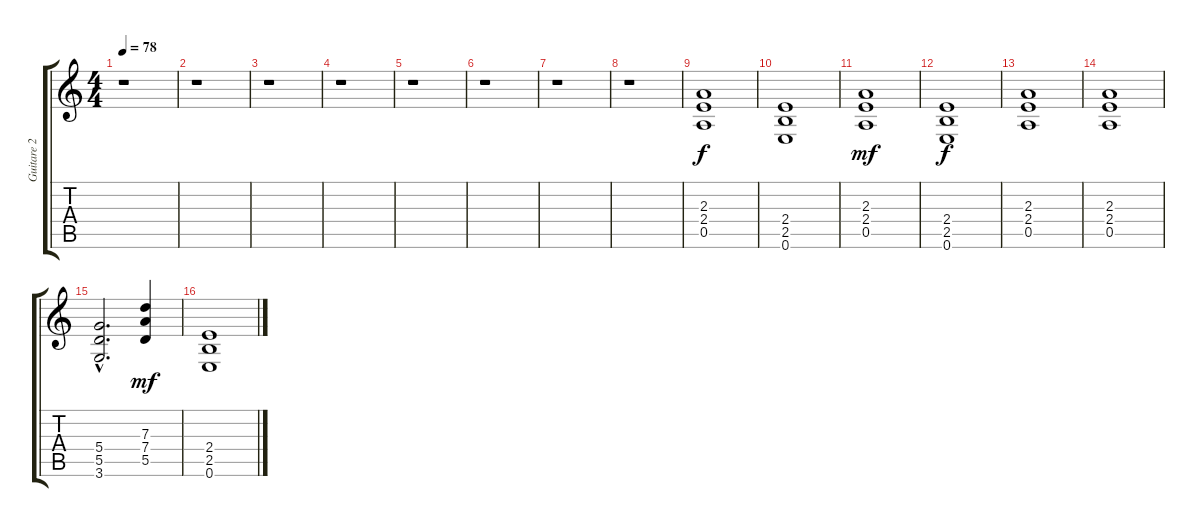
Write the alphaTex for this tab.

\track ("Guitare 2" "Guitare 2") {instrument distortionguitar}
\staff {score tabs}
\tuning (E4 B3 G3 D3 A2 E2) {hide}
\ts (4 4)
\tempo 78
\clef g2
\ks c
r.1{dy f} |
r.1 |
r.1 |
r.1 |
r.1 |
r.1 |
r.1 |
r.1 |
(2.3 2.4 0.5).1 |
(2.4 2.5 0.6).1 |
(2.3 2.4 0.5).1{dy mf} |
(2.4 2.5 0.6).1{dy f} |
(2.3 2.4 0.5).1 |
(2.3 2.4 0.5).1 |
(5.4{hac} 5.5{hac} 3.6{hac}).2{d} (7.3 7.4 5.5).4{dy mf} |
(2.4 2.5 0.6).1
